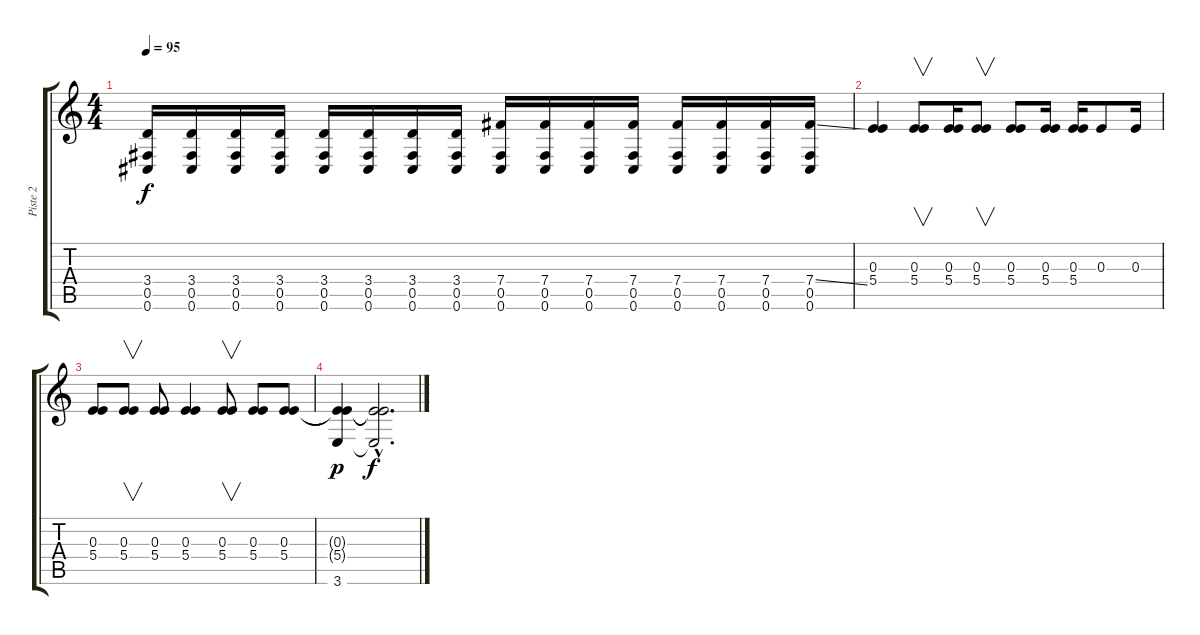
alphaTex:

\track ("Piste 2" "Piste 2") {instrument electricguitarjazz}
\staff {score tabs}
\tuning (Db4 Ab3 E3 B2 Gb2 Db2) {hide}
\ts (4 4)
\tempo 95
\clef g2
\ks c
(3.4 0.5 0.6).16{dy f} (3.4 0.5 0.6).16 (3.4 0.5 0.6).16 (3.4 0.5 0.6).16 (3.4 0.5 0.6).16 (3.4 0.5 0.6).16 (3.4 0.5 0.6).16 (3.4 0.5 0.6).16 (7.4 0.5 0.6).16 (7.4 0.5 0.6).16 (7.4 0.5 0.6).16 (7.4 0.5 0.6).16 (7.4 0.5 0.6).16 (7.4 0.5 0.6).16 (7.4 0.5 0.6).16 (7.4{ss} 0.5 0.6).16 |
(0.3 5.4).4 (0.3 5.4).8{v} (0.3 5.4).16 (0.3 5.4).8{v} (0.3 5.4).8 (0.3 5.4).16 (0.3 5.4).16 0.3.8 0.3.16 |
(0.3 5.4).8 (0.3 5.4).8{v} (0.3 5.4).8 (0.3 5.4).4 (0.3 5.4).8{v} (0.3 5.4).8 (0.3 5.4).8 |
(0.3{t} 5.4{t} 3.6).4{dy p} (0.3{hac t} 5.4{hac t} 3.6{hac t}).2{d dy f}
